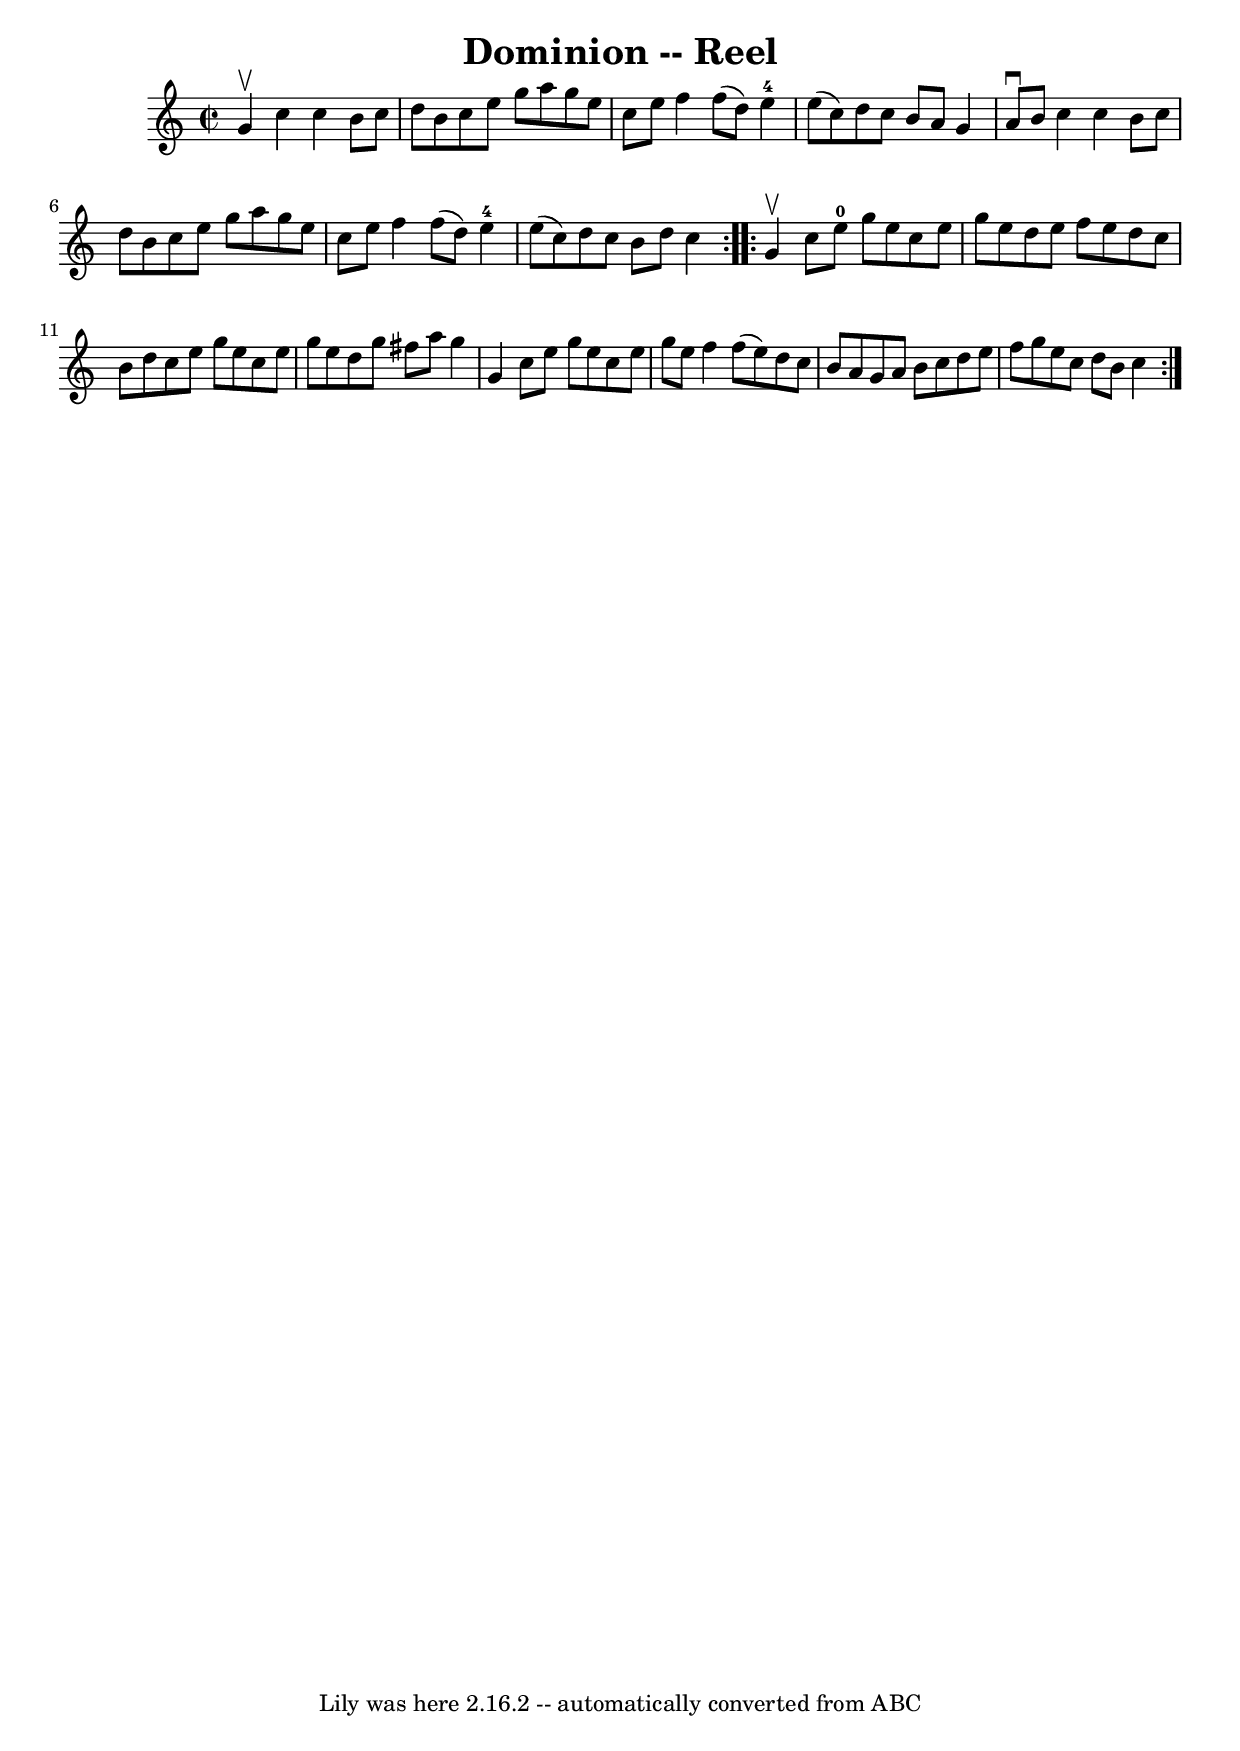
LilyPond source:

\version "2.16.2"
\include "Mammoth.ily"
\header {
  %% book = "Ryan's Mammoth Collection"
  crossRefNumber = "1"
  footnotes = "\\\\295"
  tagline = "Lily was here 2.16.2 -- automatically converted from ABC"
  title = "Dominion -- Reel"

}
voicedefault =  {



  \repeat volta 2 {

    \override Staff.TimeSignature #'style = #'C
    \time 2/2 
    \key c \major
    g'4^\upbow |
    c''4 c''4 b'8 c''8 
    d''8 b'8    |
    c''8 e''8 g''8 a''8 g''8 e''8    
    c''8 e''8    |
    f''4 f''8 (d''8) e''4-4 e''8 (
    c''8)   |
    d''8 c''8 b'8 a'8 g'4 a'8^\downbow b'8   |
    c''4 c''4 b'8 c''8 d''8 b'8    |
    c''8    
    e''8 g''8 a''8 g''8 e''8 c''8 e''8    |
    f''4 f''8 (d''8) e''4-4 e''8 (c''8)   |
    d''8 c''8 b'8 
    d''8 c''4  
  }     
  \repeat volta 2 {
    g'4^\upbow |
    c''8    
    e''8-0 g''8 e''8 c''8 e''8 g''8 e''8    |
    d''8    
    e''8 f''8 e''8 d''8 c''8 b'8 d''8    |
    c''8 e''8  
    g''8 e''8 c''8 e''8 g''8 e''8    |
    d''8 g''8    
    fis''8 a''8 g''4 g'4    |
    c''8 e''8 g''8 e''8    
    c''8 e''8 g''8 e''8    |
    f''4 f''8 (e''8) d''8    
    c''8 b'8 a'8    |
    g'8 a'8 b'8 c''8 d''8 e''8    
    f''8 g''8    |
    e''8 c''8 d''8 b'8 c''4  
  }   

}

\score{
  <<

    \context Staff="default"
    {
      \voicedefault 
      
    }

  >>
  \layout {
    
  }
  \midi {
  }

}
